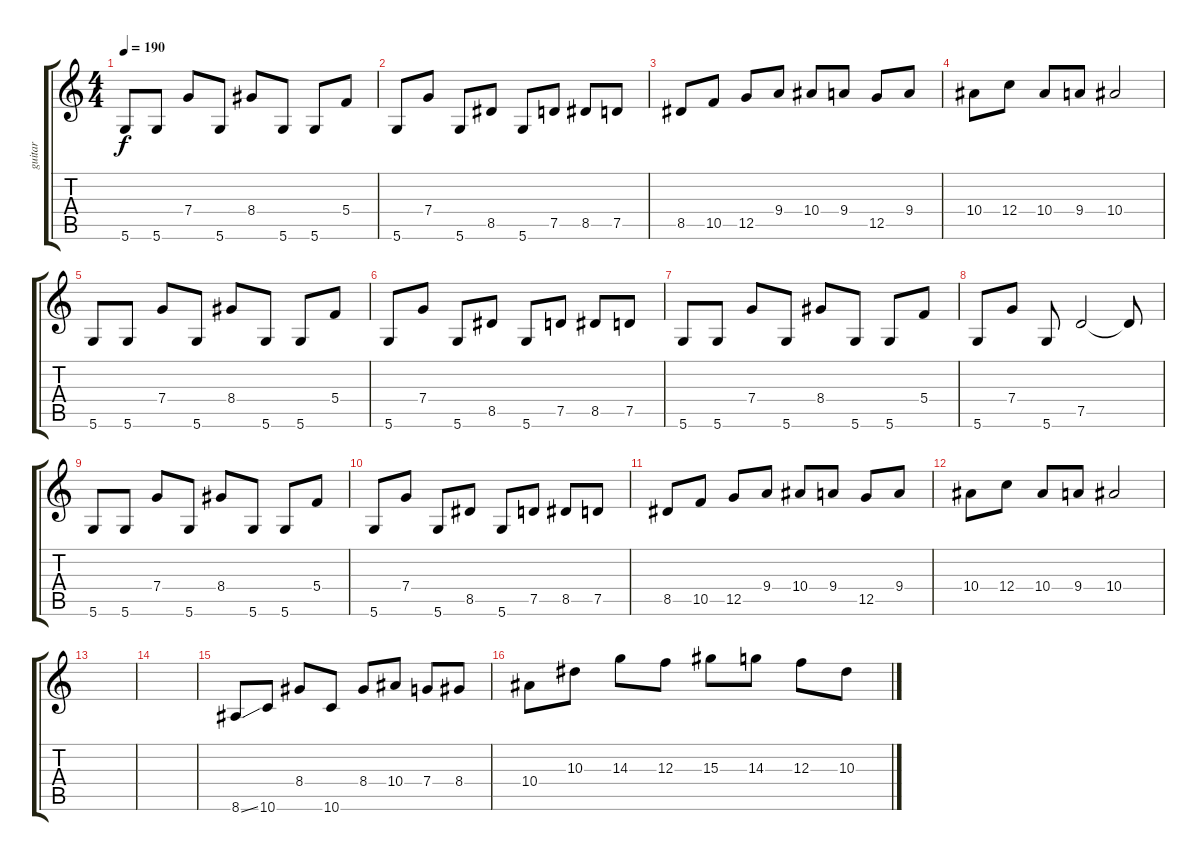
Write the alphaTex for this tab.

\track ("guitar" "guitar") {instrument distortionguitar}
\staff {score tabs}
\tuning (D4 A3 F3 C3 G2 D2) {hide}
\ts (4 4)
\tempo 190
\clef g2
\ks c
5.6.8{dy f} 5.6.8 7.4.8 5.6.8 8.4.8 5.6.8 5.6.8 5.4.8 |
5.6.8 7.4.8 5.6.8 8.5.8 5.6.8 7.5.8 8.5.8 7.5.8 |
8.5.8 10.5.8 12.5.8 9.4.8 10.4.8 9.4.8 12.5.8 9.4.8 |
10.4.8 12.4.8 10.4.8 9.4.8 10.4.2 |
5.6.8 5.6.8 7.4.8 5.6.8 8.4.8 5.6.8 5.6.8 5.4.8 |
5.6.8 7.4.8 5.6.8 8.5.8 5.6.8 7.5.8 8.5.8 7.5.8 |
5.6.8 5.6.8 7.4.8 5.6.8 8.4.8 5.6.8 5.6.8 5.4.8 |
5.6.8 7.4.8 5.6.8 7.5.2 7.5{t}.8 |
5.6.8 5.6.8 7.4.8 5.6.8 8.4.8 5.6.8 5.6.8 5.4.8 |
5.6.8 7.4.8 5.6.8 8.5.8 5.6.8 7.5.8 8.5.8 7.5.8 |
8.5.8 10.5.8 12.5.8 9.4.8 10.4.8 9.4.8 12.5.8 9.4.8 |
10.4.8 12.4.8 10.4.8 9.4.8 10.4.2 |
|
|
8.6{ss}.8 10.6.8 8.4.8 10.6.8 8.4.8 10.4.8 7.4.8 8.4.8 |
10.4.8 10.3.8 14.3.8 12.3.8 15.3.8 14.3.8 12.3.8 10.3.8
